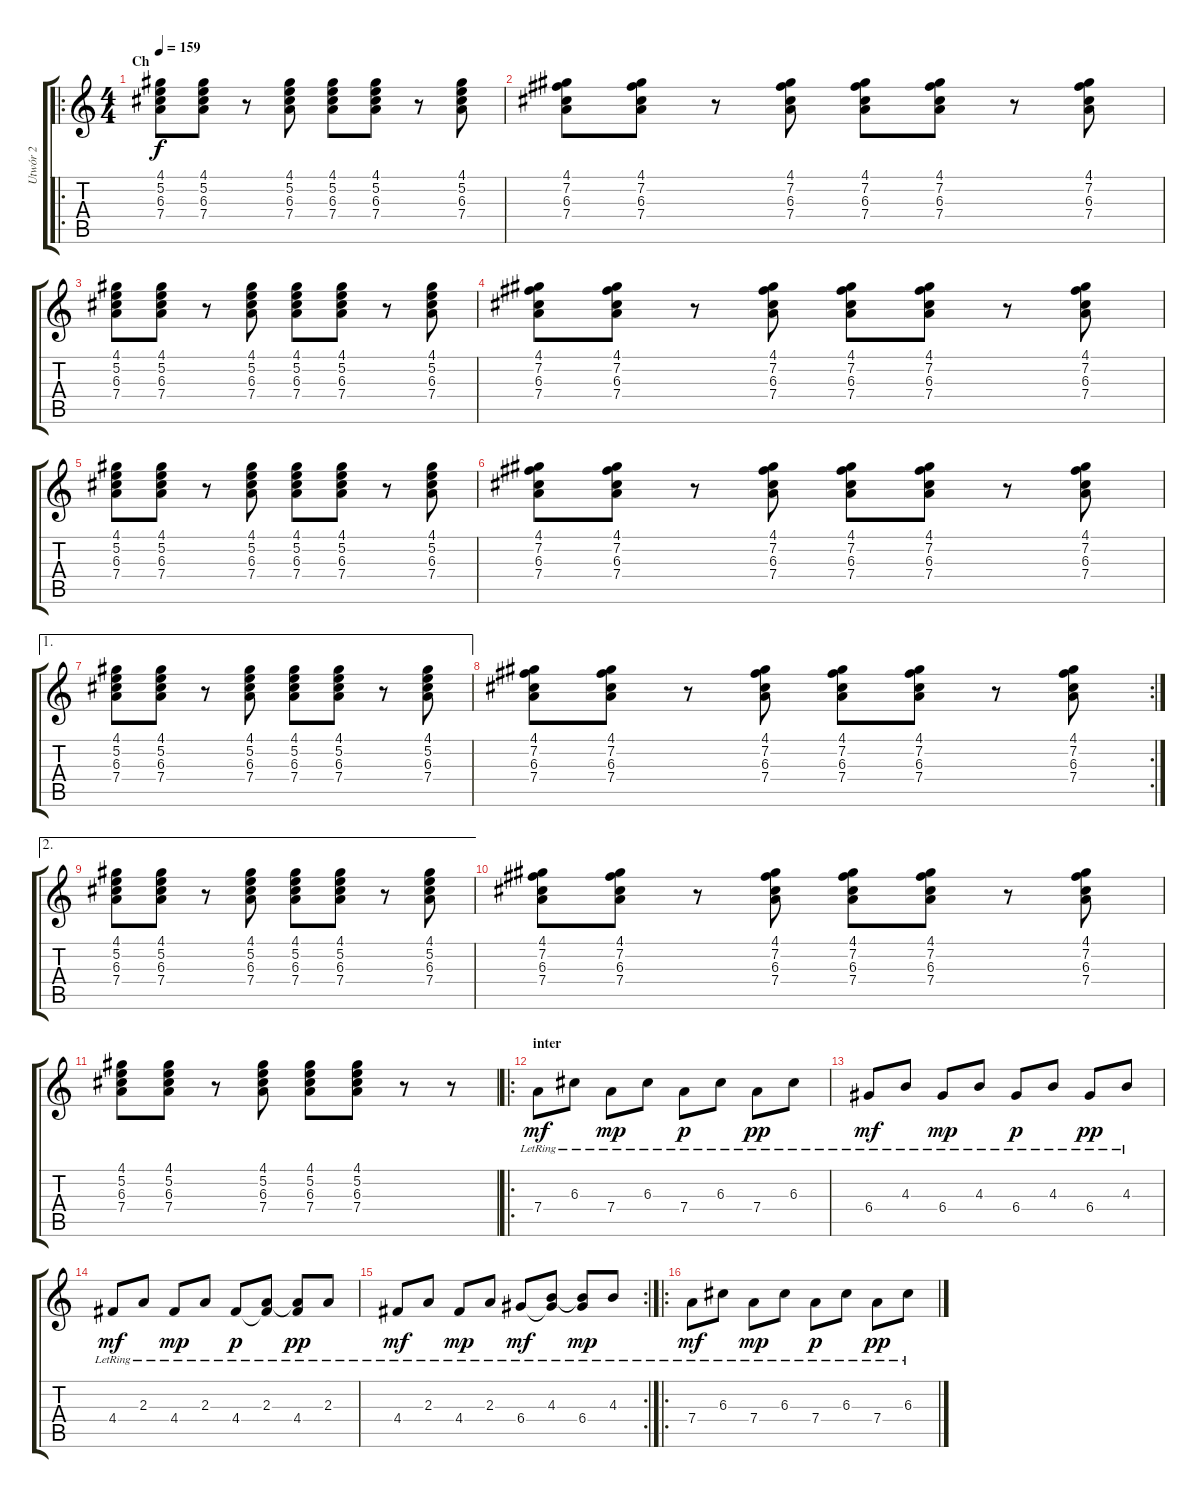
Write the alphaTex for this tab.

\track ("Utwór 2" "Utwór 2") {instrument electricguitarclean}
\staff {score tabs}
\tuning (E4 B3 G3 D3 A2 E2) {hide}
\ro
\ts (4 4)
\section ("" "Ch")
\tempo 159
\clef g2
\ks c
(4.1 5.2 6.3 7.4).8{dy f} (4.1 5.2 6.3 7.4).8 r.8 (4.1 5.2 6.3 7.4).8 (4.1 5.2 6.3 7.4).8 (4.1 5.2 6.3 7.4).8 r.8 (4.1 5.2 6.3 7.4).8 |
(4.1 7.2 6.3 7.4).8 (4.1 7.2 6.3 7.4).8 r.8 (4.1 7.2 6.3 7.4).8 (4.1 7.2 6.3 7.4).8 (4.1 7.2 6.3 7.4).8 r.8 (4.1 7.2 6.3 7.4).8 |
(4.1 5.2 6.3 7.4).8 (4.1 5.2 6.3 7.4).8 r.8 (4.1 5.2 6.3 7.4).8 (4.1 5.2 6.3 7.4).8 (4.1 5.2 6.3 7.4).8 r.8 (4.1 5.2 6.3 7.4).8 |
(4.1 7.2 6.3 7.4).8 (4.1 7.2 6.3 7.4).8 r.8 (4.1 7.2 6.3 7.4).8 (4.1 7.2 6.3 7.4).8 (4.1 7.2 6.3 7.4).8 r.8 (4.1 7.2 6.3 7.4).8 |
(4.1 5.2 6.3 7.4).8 (4.1 5.2 6.3 7.4).8 r.8 (4.1 5.2 6.3 7.4).8 (4.1 5.2 6.3 7.4).8 (4.1 5.2 6.3 7.4).8 r.8 (4.1 5.2 6.3 7.4).8 |
(4.1 7.2 6.3 7.4).8 (4.1 7.2 6.3 7.4).8 r.8 (4.1 7.2 6.3 7.4).8 (4.1 7.2 6.3 7.4).8 (4.1 7.2 6.3 7.4).8 r.8 (4.1 7.2 6.3 7.4).8 |
\ae 1
(4.1 5.2 6.3 7.4).8 (4.1 5.2 6.3 7.4).8 r.8 (4.1 5.2 6.3 7.4).8 (4.1 5.2 6.3 7.4).8 (4.1 5.2 6.3 7.4).8 r.8 (4.1 5.2 6.3 7.4).8 |
\rc 2
(4.1 7.2 6.3 7.4).8 (4.1 7.2 6.3 7.4).8 r.8 (4.1 7.2 6.3 7.4).8 (4.1 7.2 6.3 7.4).8 (4.1 7.2 6.3 7.4).8 r.8 (4.1 7.2 6.3 7.4).8 |
\ae 2
(4.1 5.2 6.3 7.4).8 (4.1 5.2 6.3 7.4).8 r.8 (4.1 5.2 6.3 7.4).8 (4.1 5.2 6.3 7.4).8 (4.1 5.2 6.3 7.4).8 r.8 (4.1 5.2 6.3 7.4).8 |
(4.1 7.2 6.3 7.4).8 (4.1 7.2 6.3 7.4).8 r.8 (4.1 7.2 6.3 7.4).8 (4.1 7.2 6.3 7.4).8 (4.1 7.2 6.3 7.4).8 r.8 (4.1 7.2 6.3 7.4).8 |
(4.1 5.2 6.3 7.4).8 (4.1 5.2 6.3 7.4).8 r.8 (4.1 5.2 6.3 7.4).8 (4.1 5.2 6.3 7.4).8 (4.1 5.2 6.3 7.4).8 r.8 r.8 |
\ro
\section ("" "inter")
7.4{lr}.8{dy mf} 6.3{lr}.8 7.4{lr}.8{dy mp} 6.3{lr}.8 7.4{lr}.8{dy p} 6.3{lr}.8 7.4{lr}.8{dy pp} 6.3{lr}.8 |
6.4{lr}.8{dy mf} 4.3{lr}.8 6.4{lr}.8{dy mp} 4.3{lr}.8 6.4{lr}.8{dy p} 4.3{lr}.8 6.4{lr}.8{dy pp} 4.3{lr}.8 |
4.4{lr}.8{dy mf} 2.3{lr}.8 4.4{lr}.8{dy mp} 2.3{lr}.8 4.4{lr}.8{dy p} (2.3{lr} 4.4{t}).8 (2.3{t} 4.4{lr}).8{dy pp} 2.3{lr}.8 |
\rc 2
4.4{lr}.8{dy mf} 2.3{lr}.8 4.4{lr}.8{dy mp} 2.3{lr}.8 6.4{lr}.8{dy mf} (4.3{lr} 6.4{t}).8 (4.3{t} 6.4{lr}).8{dy mp} 4.3{lr}.8 |
\ro
7.4{lr}.8{dy mf} 6.3{lr}.8 7.4{lr}.8{dy mp} 6.3{lr}.8 7.4{lr}.8{dy p} 6.3{lr}.8 7.4{lr}.8{dy pp} 6.3{lr}.8
